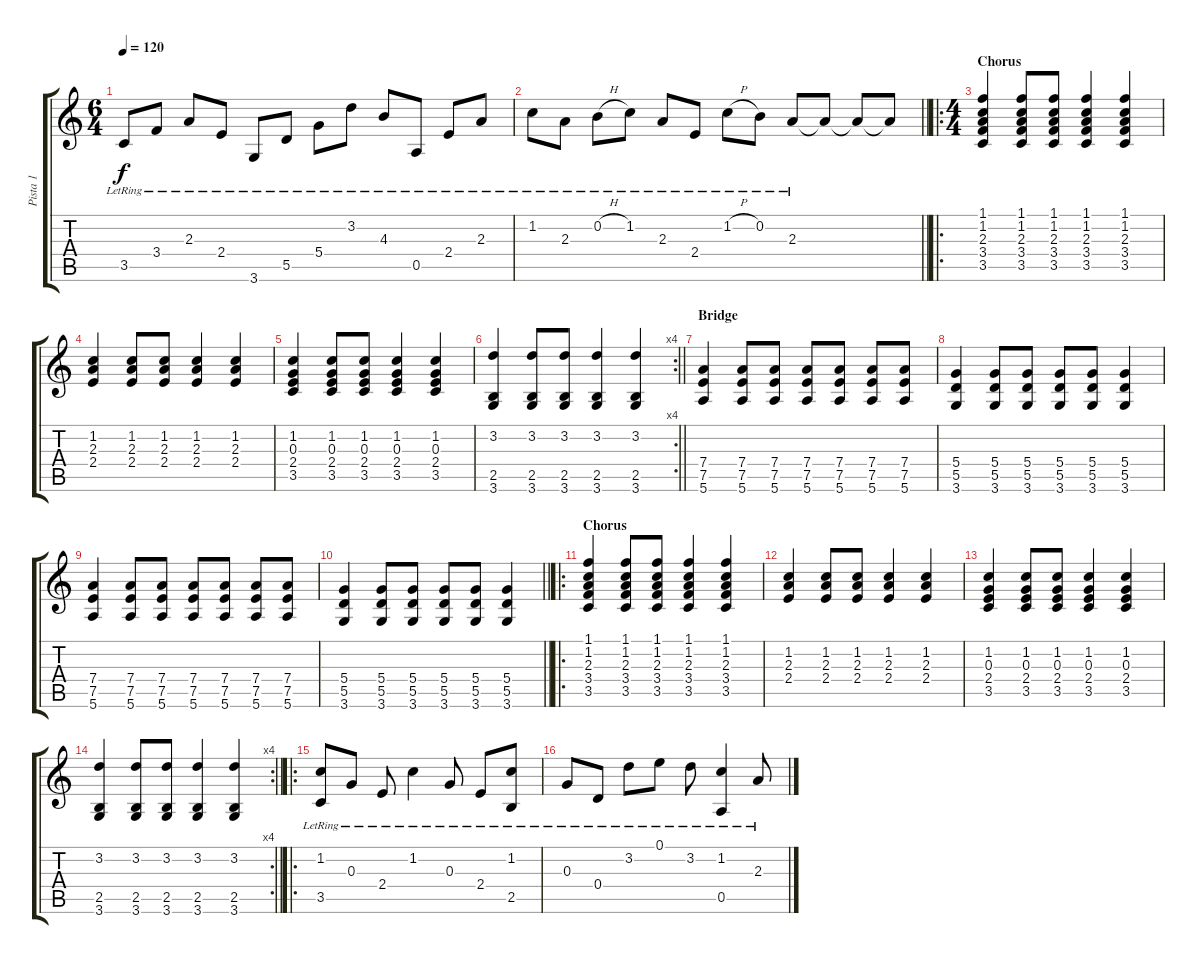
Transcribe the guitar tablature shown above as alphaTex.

\track ("Pista 1" "Pista 1") {instrument acousticguitarsteel}
\staff {score tabs}
\tuning (E4 B3 G3 D3 A2 E2) {hide}
\ts (6 4)
\tempo 120
\clef g2
\ks c
3.5{lr}.8{dy f} 3.4{lr}.8 2.3{lr}.8 2.4{lr}.8 3.6{lr}.8 5.5{lr}.8 5.4{lr}.8 3.2{lr}.8 4.3{lr}.8 0.5{lr}.8 2.4{lr}.8 2.3{lr}.8 |
\barLineRight lightlight
1.2{lr}.8 2.3{lr}.8 0.2{h lr}.8 1.2{lr}.8 2.3{lr}.8 2.4{lr}.8 1.2{h lr}.8 0.2{lr}.8 2.3{lr}.8 2.3{t}.8 2.3{t}.8 2.3{t}.8 |
\ro
\ts (4 4)
\section ("" "Chorus")
(1.1 1.2 2.3 3.4 3.5).4 (1.1 1.2 2.3 3.4 3.5).8 (1.1 1.2 2.3 3.4 3.5).8 (1.1 1.2 2.3 3.4 3.5).4 (1.1 1.2 2.3 3.4 3.5).4 |
(1.2 2.3 2.4).4 (1.2 2.3 2.4).8 (1.2 2.3 2.4).8 (1.2 2.3 2.4).4 (1.2 2.3 2.4).4 |
(1.2 0.3 2.4 3.5).4 (1.2 0.3 2.4 3.5).8 (1.2 0.3 2.4 3.5).8 (1.2 0.3 2.4 3.5).4 (1.2 0.3 2.4 3.5).4 |
\rc 4
\barLineRight lightlight
(3.2 2.5 3.6).4 (3.2 2.5 3.6).8 (3.2 2.5 3.6).8 (3.2 2.5 3.6).4 (3.2 2.5 3.6).4 |
\section ("" "Bridge")
(7.4 7.5 5.6).4 (7.4 7.5 5.6).8 (7.4 7.5 5.6).8 (7.4 7.5 5.6).8 (7.4 7.5 5.6).8 (7.4 7.5 5.6).8 (7.4 7.5 5.6).8 |
(5.4 5.5 3.6).4 (5.4 5.5 3.6).8 (5.4 5.5 3.6).8 (5.4 5.5 3.6).8 (5.4 5.5 3.6).8 (5.4 5.5 3.6).4 |
(7.4 7.5 5.6).4 (7.4 7.5 5.6).8 (7.4 7.5 5.6).8 (7.4 7.5 5.6).8 (7.4 7.5 5.6).8 (7.4 7.5 5.6).8 (7.4 7.5 5.6).8 |
\barLineRight lightlight
(5.4 5.5 3.6).4 (5.4 5.5 3.6).8 (5.4 5.5 3.6).8 (5.4 5.5 3.6).8 (5.4 5.5 3.6).8 (5.4 5.5 3.6).4 |
\ro
\section ("" "Chorus")
(1.1 1.2 2.3 3.4 3.5).4 (1.1 1.2 2.3 3.4 3.5).8 (1.1 1.2 2.3 3.4 3.5).8 (1.1 1.2 2.3 3.4 3.5).4 (1.1 1.2 2.3 3.4 3.5).4 |
(1.2 2.3 2.4).4 (1.2 2.3 2.4).8 (1.2 2.3 2.4).8 (1.2 2.3 2.4).4 (1.2 2.3 2.4).4 |
(1.2 0.3 2.4 3.5).4 (1.2 0.3 2.4 3.5).8 (1.2 0.3 2.4 3.5).8 (1.2 0.3 2.4 3.5).4 (1.2 0.3 2.4 3.5).4 |
\rc 4
\barLineRight lightlight
(3.2 2.5 3.6).4 (3.2 2.5 3.6).8 (3.2 2.5 3.6).8 (3.2 2.5 3.6).4 (3.2 2.5 3.6).4 |
\ro
(1.2{lr} 3.5{lr}).8 0.3{lr}.8 2.4{lr}.8 1.2{lr}.4 0.3{lr}.8 2.4{lr}.8 (1.2{lr} 2.5{lr}).8 |
0.3{lr}.8 0.4{lr}.8 3.2{lr}.8 0.1{lr}.8 3.2{lr}.8 (1.2{lr} 0.5{lr}).4 2.3{lr}.8
